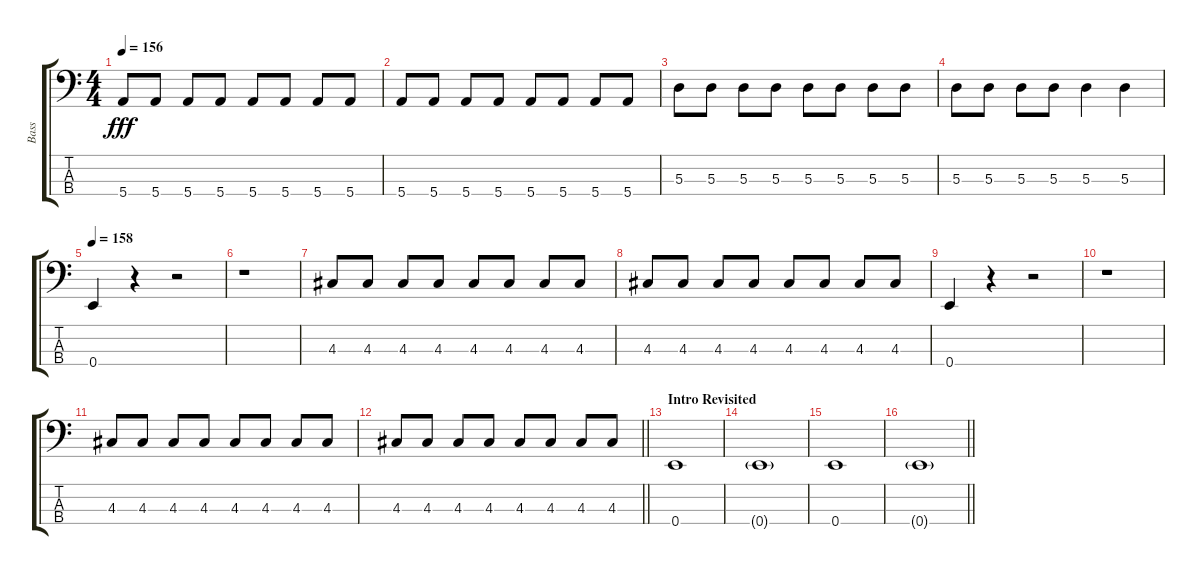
\track ("Bass" "Bass") {instrument electricbasspick}
\staff {score tabs}
\tuning (G2 D2 A1 E1) {hide}
\ts (4 4)
\tempo 156
\clef f4
\ks c
5.4.8{dy fff} 5.4.8 5.4.8 5.4.8 5.4.8 5.4.8 5.4.8 5.4.8 |
5.4.8 5.4.8 5.4.8 5.4.8 5.4.8 5.4.8 5.4.8 5.4.8 |
5.3.8 5.3.8 5.3.8 5.3.8 5.3.8 5.3.8 5.3.8 5.3.8 |
5.3.8 5.3.8 5.3.8 5.3.8 5.3.4 5.3.4 |
\tempo 158
0.4.4 r.4 r.2 |
r.1 |
4.3.8 4.3.8 4.3.8 4.3.8 4.3.8 4.3.8 4.3.8 4.3.8 |
4.3.8 4.3.8 4.3.8 4.3.8 4.3.8 4.3.8 4.3.8 4.3.8 |
0.4.4 r.4 r.2 |
r.1 |
4.3.8 4.3.8 4.3.8 4.3.8 4.3.8 4.3.8 4.3.8 4.3.8 |
\barLineRight lightlight
4.3.8 4.3.8 4.3.8 4.3.8 4.3.8 4.3.8 4.3.8 4.3.8 |
\section ("" "Intro Revisited")
0.4.1 |
0.4{g}.1 |
0.4.1 |
\barLineRight lightlight
0.4{g}.1
